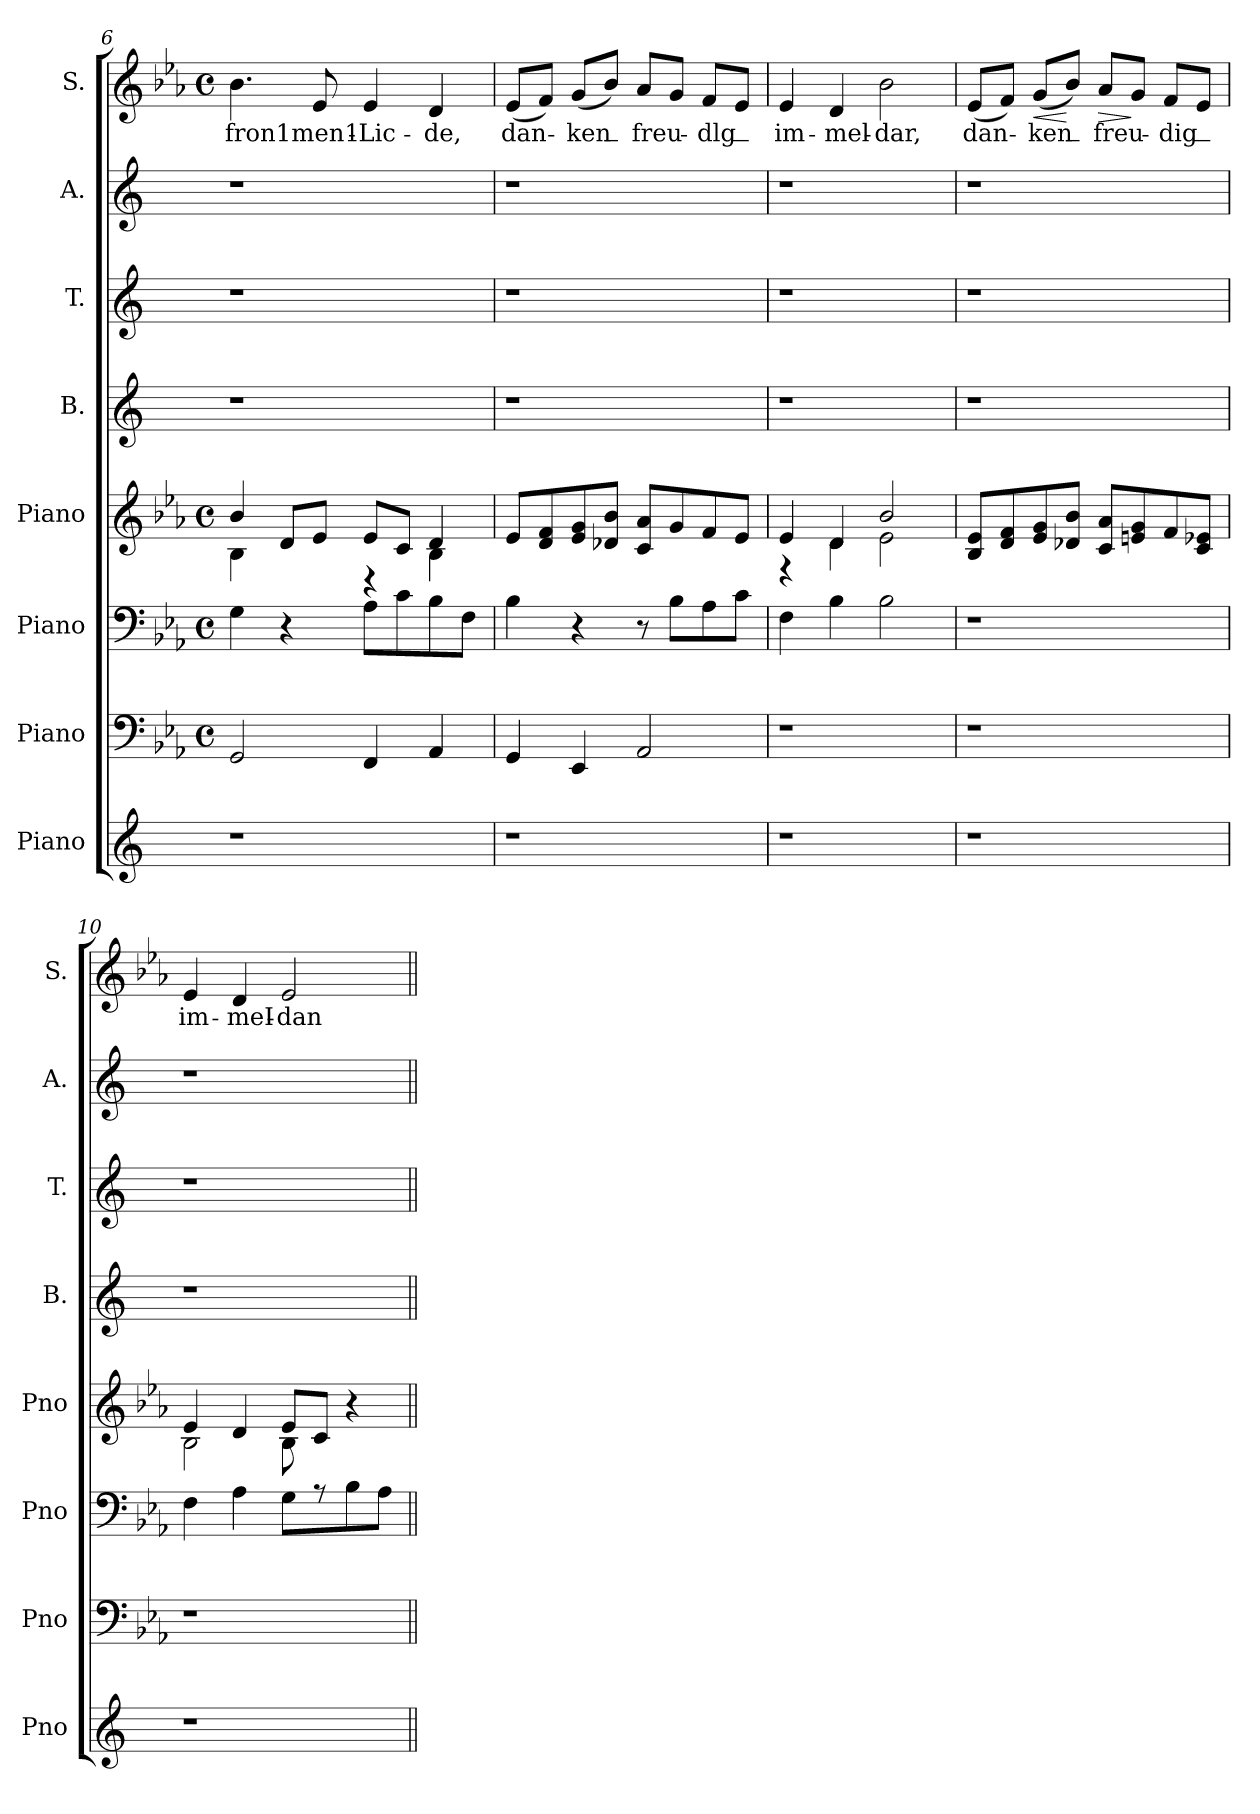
**kern	**kern	**kern	**kern	**kern	**kern	**kern	**kern	**text	**dynam
*part8	*part7	*part6	*part5	*part4	*part3	*part2	*part1	*part1	*part1
*staff8	*staff7	*staff6	*staff5	*staff4	*staff3	*staff2	*staff1	*staff1	*staff1
*I"Piano	*I"Piano	*I"Piano	*I"Piano	*I"B.	*I"T.	*I"A.	*I"S.	*	*
*I'Pno	*I'Pno	*I'Pno	*I'Pno	*I'B.	*I'T.	*I'A.	*I'S.	*	*
!!LO:PB:g=z
*clefG2	*clefF4	*clefF4	*clefG2	*clefG2	*clefG2	*clefG2	*clefG2	*	*
*k[]	*k[b-e-a-]	*k[b-e-a-]	*k[b-e-a-]	*k[]	*k[]	*k[]	*k[b-e-a-]	*	*
*	*M4/4	*M4/4	*M4/4	*	*	*	*M4/4	*	*
*	*met(c)	*met(c)	*met(c)	*	*	*	*met(c)	*	*
=6	=6	=6	=6	=6	=6	=6	=6	=6	=6
*	*	*	*^	*	*	*	*	*	*
1r	2GG/	4G\	4b-/	4B-\	1r	1r	1r	4.b-\	fron1	.
.	.	4r	8d/L	4ryy	.	.	.	.	.	.
.	.	.	8e-/J	.	.	.	.	8e-/	men1-	.
.	4FF/	8A-\L	8e-/L	4r	.	.	.	4e-/	Lic-	.
.	.	8c\	8c/J	.	.	.	.	.	.	.
.	4AA-/	8B-\	4d/	4B-\	.	.	.	4d/	de,	.
.	.	8F\J	.	.	.	.	.	.	.	.
*	*	*	*v	*v	*	*	*	*	*	*
=7	=7	=7	=7	=7	=7	=7	=7	=7	=7
1r	4GG/	4B-\	8e-/L	1r	1r	1r	(8e-/L	dan-	.
.	.	.	8d/ 8f/	.	.	.	8f/J)	.	.
.	4EE-/	4r	8e-/ 8g/	.	.	.	(8g/L	ken_	.
.	.	.	8d-X/ 8b-/J	.	.	.	8b-/J)	.	.
.	2AA-/	8r	8c/ 8a-/L	.	.	.	8a-/L	freu-	.
.	.	8B-\L	8g/	.	.	.	8g/J	.	.
.	.	8A-\	8f/	.	.	.	8f/L	dlg_	.
.	.	8c\J	8e-/J	.	.	.	8e-/J	.	.
=8	=8	=8	=8	=8	=8	=8	=8	=8	=8
*	*	*	*^	*	*	*	*	*	*
1r	1r	4F\	4e-/	4r	1r	1r	1r	4e-/	im-	.
.	.	4B-\	4d/	4d\	.	.	.	4d/	mel-	.
.	.	2B-\	2b-/	2e-\	.	.	.	2b-\	dar,	.
*	*	*	*v	*v	*	*	*	*	*	*
!!LO:PB:g=z
=9	=9	=9	=9	=9	=9	=9	=9	=9	=9
1r	1r	1r	8B-/ 8e-/L	1r	1r	1r	(8e-/L	dan-	.
.	.	.	8d/ 8f/	.	.	.	8f/J)	.	.
!	!	!	!	!	!	!	!	!	!LO:HP:b
.	.	.	8e-/ 8g/	.	.	.	(8g/L	ken_	<
.	.	.	8d-X/ 8b-/J	.	.	.	8b-/J)	.	[
!	!	!	!	!	!	!	!	!	!LO:HP:b
.	.	.	8c/ 8a-/L	.	.	.	8a-/L	freu-	>
.	.	.	8en/ 8g/	.	.	.	8g/J	.	]
.	.	.	8f/	.	.	.	8f/L	dig_	.
.	.	.	8c/ 8e-X/J	.	.	.	8e-/J	.	.
=10	=10	=10	=10	=10	=10	=10	=10	=10	=10
*	*	*	*^	*	*	*	*	*	*
1r	1r	4F\	4e-/	2B-\	1r	1r	1r	4e-/	im-	.
.	.	4A-\	4d/	.	.	.	.	4d/	meI-	.
.	.	8G\L	8e-/L	8B-\	.	.	.	2e-/	dan	.
.	.	8r	8c/J	4.ryy	.	.	.	.	.	.
.	.	8B-\	4r	.	.	.	.	.	.	.
.	.	8A-\J	.	.	.	.	.	.	.	.
*	*	*	*v	*v	*	*	*	*	*	*
=||	=||	=||	=||	=||	=||	=||	=||	=||	=||
*-	*-	*-	*-	*-	*-	*-	*-	*-	*-
